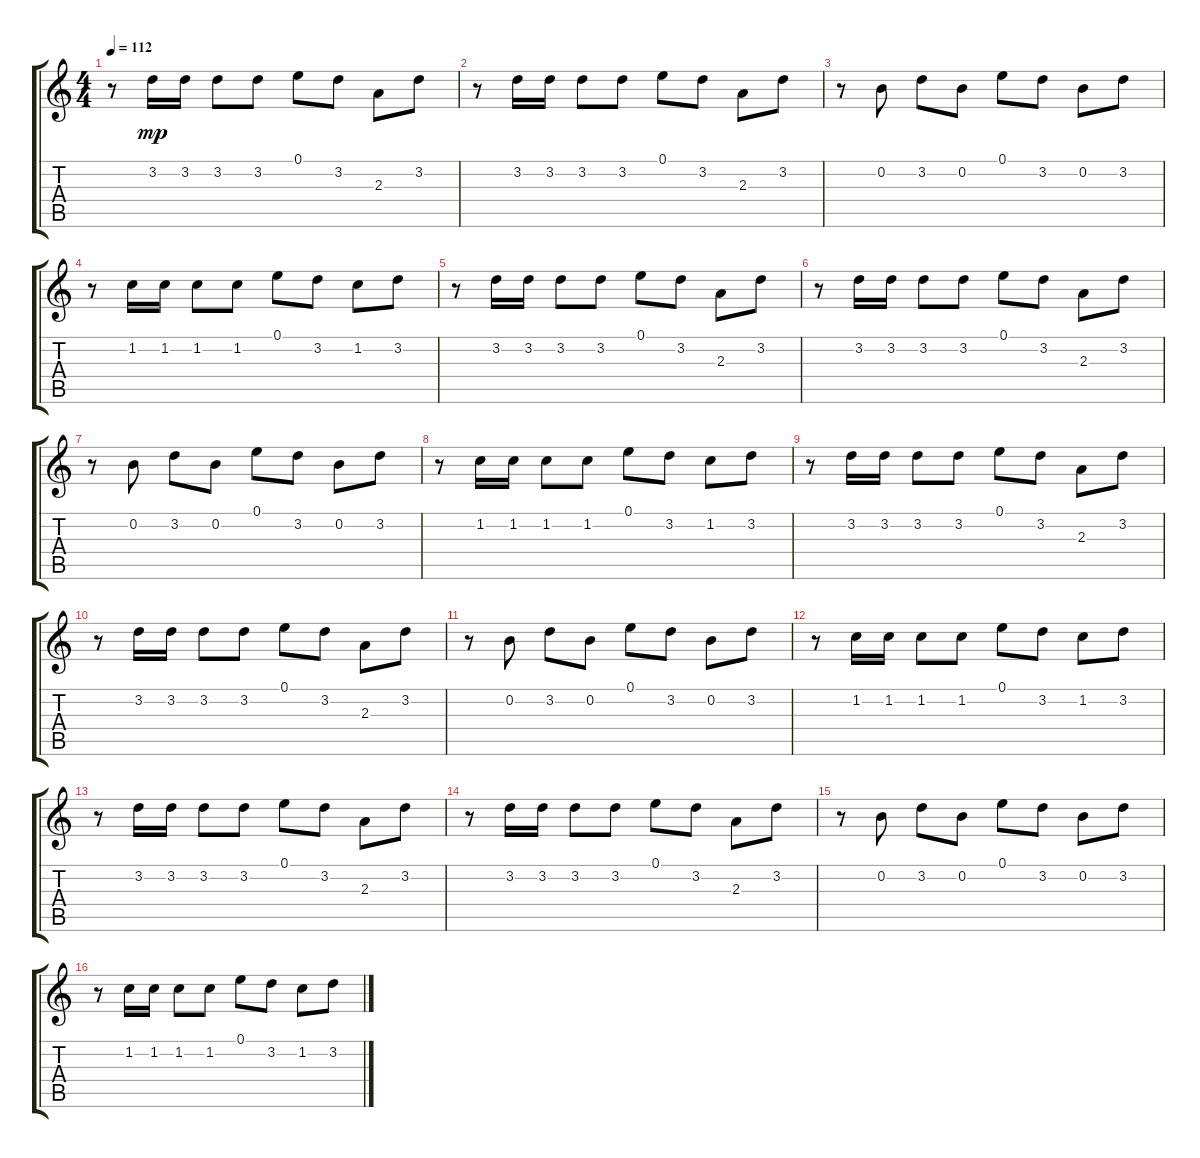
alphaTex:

\track "" {instrument electricguitarmuted}
\staff {score tabs}
\tuning (E4 B3 G3 D3 A2 E2) {hide}
\ts (4 4)
\tempo 112
\clef g2
\ks c
r.8{dy mp} 3.2.16 3.2.16 3.2.8 3.2.8 0.1.8 3.2.8 2.3.8 3.2.8 |
r.8 3.2.16 3.2.16 3.2.8 3.2.8 0.1.8 3.2.8 2.3.8 3.2.8 |
r.8 0.2.8 3.2.8 0.2.8 0.1.8 3.2.8 0.2.8 3.2.8 |
r.8 1.2.16 1.2.16 1.2.8 1.2.8 0.1.8 3.2.8 1.2.8 3.2.8 |
r.8 3.2.16 3.2.16 3.2.8 3.2.8 0.1.8 3.2.8 2.3.8 3.2.8 |
r.8 3.2.16 3.2.16 3.2.8 3.2.8 0.1.8 3.2.8 2.3.8 3.2.8 |
r.8 0.2.8 3.2.8 0.2.8 0.1.8 3.2.8 0.2.8 3.2.8 |
r.8 1.2.16 1.2.16 1.2.8 1.2.8 0.1.8 3.2.8 1.2.8 3.2.8 |
r.8 3.2.16 3.2.16 3.2.8 3.2.8 0.1.8 3.2.8 2.3.8 3.2.8 |
r.8 3.2.16 3.2.16 3.2.8 3.2.8 0.1.8 3.2.8 2.3.8 3.2.8 |
r.8 0.2.8 3.2.8 0.2.8 0.1.8 3.2.8 0.2.8 3.2.8 |
r.8 1.2.16 1.2.16 1.2.8 1.2.8 0.1.8 3.2.8 1.2.8 3.2.8 |
r.8 3.2.16 3.2.16 3.2.8 3.2.8 0.1.8 3.2.8 2.3.8 3.2.8 |
r.8 3.2.16 3.2.16 3.2.8 3.2.8 0.1.8 3.2.8 2.3.8 3.2.8 |
r.8 0.2.8 3.2.8 0.2.8 0.1.8 3.2.8 0.2.8 3.2.8 |
r.8 1.2.16 1.2.16 1.2.8 1.2.8 0.1.8 3.2.8 1.2.8 3.2.8
